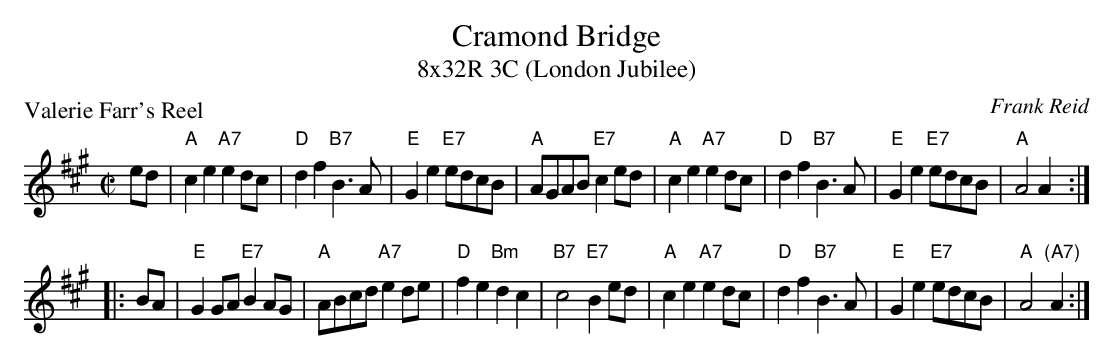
X:1
T: Cramond Bridge
T: 8x32R 3C (London Jubilee)
P: Valerie Farr's Reel
C: Frank Reid
L: 1/8
M: C|
K: A
ed \
| "A"c2e2"A7"e2 dc | "D"d2f2 "B7"B3A  | "E"G2e2 "E7"edcB | "A"AGAB "E7"c2ed \
| "A"c2e2"A7"e2 dc | "D"d2f2 "B7"B3A  | "E"G2e2 "E7"edcB | "A"A4       A2  :|
|: BA \
| "E"G2GA "E7"B2AG | "A"ABcd "A7"e2de | "D"f2e2 "Bm"d2c2 | "B7"c4   "E7"B2ed \
| "A"c2e2"A7"e2 dc | "D"d2f2 "B7"B3A  | "E"G2e2 "E7"edcB |  "A"A4 "(A7)"A2  :|
